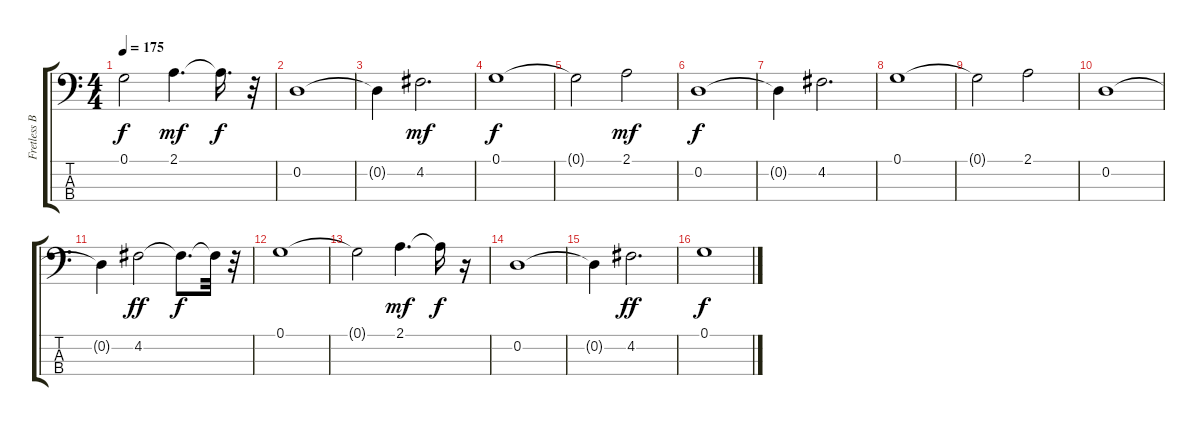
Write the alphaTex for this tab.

\track ("Fretless Bass" "Fretless B") {instrument fretlessbass}
\staff {score tabs}
\tuning (G2 D2 A1 E1) {hide}
\ts (4 4)
\tempo 175
\clef f4
\ks c
0.1{t}.2{dy f} 2.1.4{d dy mf} 2.1{t}.16{d dy f} r.32 |
0.2.1 |
0.2{t}.4 4.2.2{d dy mf} |
0.1.1{dy f} |
0.1{t}.2 2.1.2{dy mf} |
0.2.1{dy f} |
0.2{t}.4 4.2.2{d} |
0.1.1 |
0.1{t}.2 2.1.2 |
0.2.1 |
0.2{t}.4 4.2.2{dy ff} 4.2{t}.8{d dy f} 4.2{t}.32 r.32 |
0.1.1 |
0.1{t}.2 2.1.4{d dy mf} 2.1{t}.16{dy f} r.16 |
0.2.1 |
0.2{t}.4 4.2.2{d dy ff} |
0.1.1{dy f}
